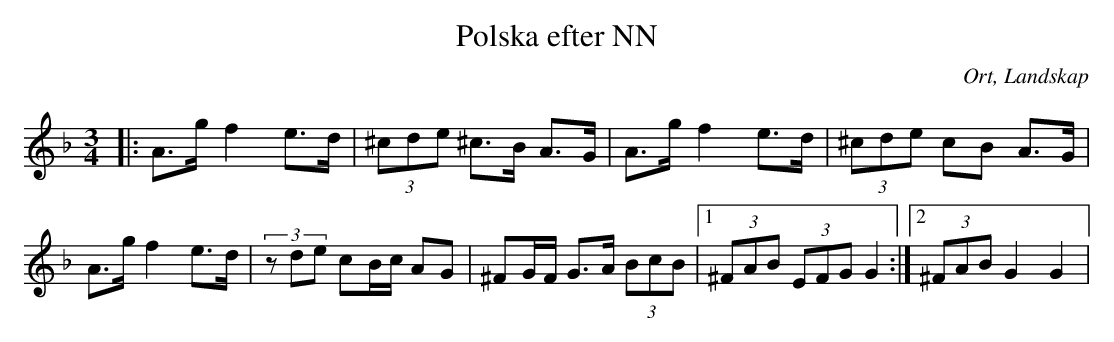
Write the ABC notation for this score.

X:1
T:Polska efter NN
O:Ort, Landskap
M:3/4
L:1/8
K:Dm
|: A>g f2 e>d|(3^cde ^c>B A>G|A>g f2 e>d|(3^cde cB A>G|A>g f2 e>d|(3zde cB/c/ AG|^FG/F/ G>A (3BcB|1 (3^FAB (3EFG G2  :|2(3^FAB G2 G2|
